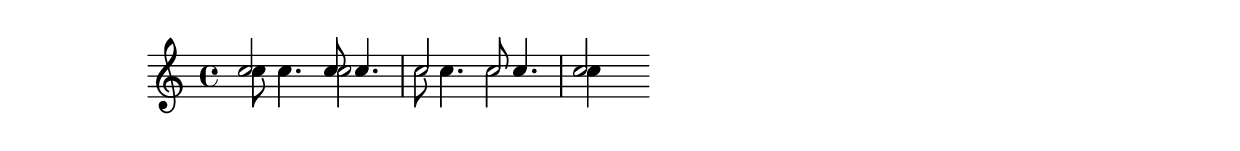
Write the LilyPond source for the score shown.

\version "2.3.4"
\header {
    texidoc =

    "If @code{merge-differently-headed} is enabled, then
open note heads may be merged with black noteheads, but only
if the black note heads are from 8th or shorter notes.
"
    
}

\paper { raggedright= ##t }


\score {
    \context Staff  \relative c'' <<
	{
	    c2 c8 c4.
	    
	    \override Staff.NoteCollision  #'merge-differently-headed = ##t
	    c2 c8 c4.
	    c2
	}\\
	{
	    c8 c4. c2
	    
	    c8 c4. c2
	    c4
	}
    >>
}
